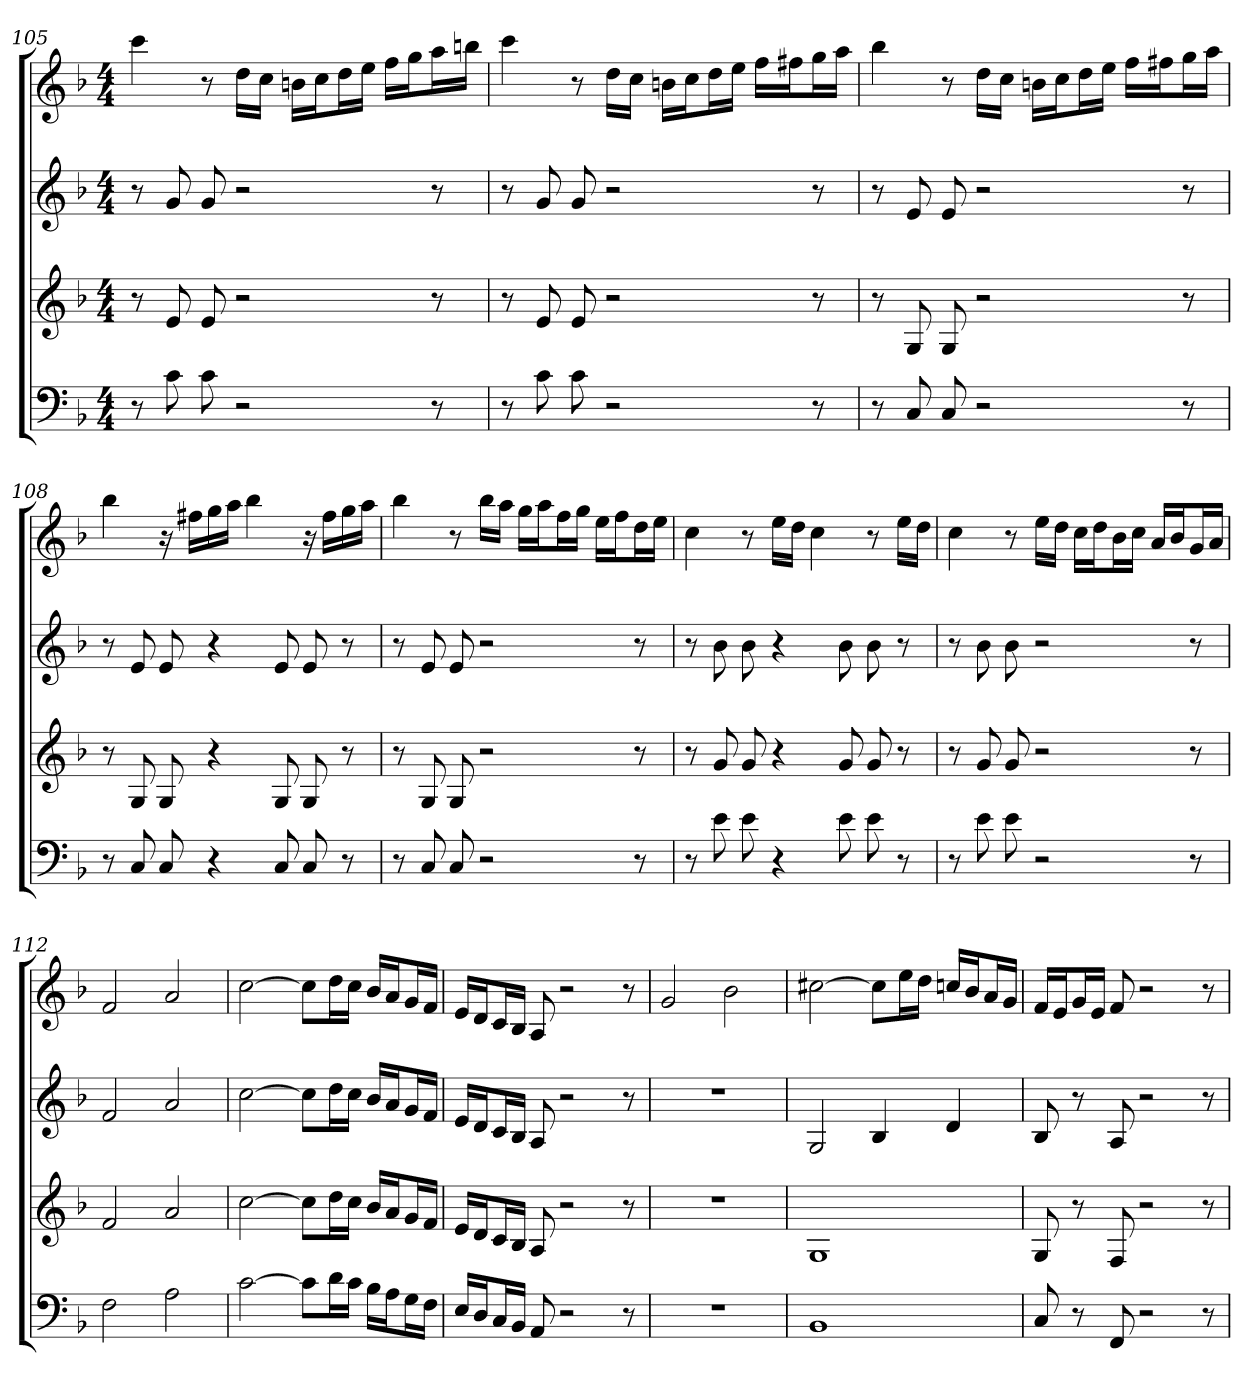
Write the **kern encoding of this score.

**kern	**kern	**kern	**kern
*part4	*part3	*part2	*part1
*staff4	*staff3	*staff2	*staff1
*k[b-]	*k[b-]	*k[b-]	*k[b-]
*F:	*F:	*F:	*F:
*M4/4	*M4/4	*M4/4	*M4/4
=105	=105	=105	=105
8r	8r	8r	4ccc
8c	8e	8g	.
8c	8e	8g	8r
2r	2r	2r	16ddLL
.	.	.	16ccJJ
.	.	.	16bnLL
.	.	.	16ccJ
.	.	.	16ddL
.	.	.	16eeJJ
.	.	.	16ffLL
.	.	.	16ggJ
8r	8r	8r	16aaL
.	.	.	16bbnJJ
=106	=106	=106	=106
8r	8r	8r	4ccc
8c	8e	8g	.
8c	8e	8g	8r
2r	2r	2r	16ddLL
.	.	.	16ccJJ
.	.	.	16bnLL
.	.	.	16ccJ
.	.	.	16ddL
.	.	.	16eeJJ
.	.	.	16ffLL
.	.	.	16ff#XJ
8r	8r	8r	16ggL
.	.	.	16aaJJ
=107	=107	=107	=107
8r	8r	8r	4bb-
8C	8G	8e	.
8C	8G	8e	8r
2r	2r	2r	16ddLL
.	.	.	16ccJJ
.	.	.	16bnLL
.	.	.	16ccJ
.	.	.	16ddL
.	.	.	16eeJJ
.	.	.	16ffLL
.	.	.	16ff#XJ
8r	8r	8r	16ggL
.	.	.	16aaJJ
=108	=108	=108	=108
8r	8r	8r	4bb-
8C	8G	8e	.
8C	8G	8e	16r
.	.	.	16ff#XLL
4r	4r	4r	16gg
.	.	.	16aaJJ
.	.	.	4bb-
8C	8G	8e	.
8C	8G	8e	16r
.	.	.	16ff#LL
8r	8r	8r	16gg
.	.	.	16aaJJ
=109	=109	=109	=109
8r	8r	8r	4bb-
8C	8G	8e	.
8C	8G	8e	8r
2r	2r	2r	16bb-LL
.	.	.	16aaJJ
.	.	.	16ggLL
.	.	.	16aaJ
.	.	.	16ffL
.	.	.	16ggJJ
.	.	.	16eeLL
.	.	.	16ffJ
8r	8r	8r	16ddL
.	.	.	16eeJJ
=110	=110	=110	=110
8r	8r	8r	4cc
8e	8g	8b-	.
8e	8g	8b-	8r
4r	4r	4r	16eeLL
.	.	.	16ddJJ
.	.	.	4cc
8e	8g	8b-	.
8e	8g	8b-	8r
8r	8r	8r	16eeLL
.	.	.	16ddJJ
=111	=111	=111	=111
8r	8r	8r	4cc
8e	8g	8b-	.
8e	8g	8b-	8r
2r	2r	2r	16eeLL
.	.	.	16ddJJ
.	.	.	16ccLL
.	.	.	16ddJ
.	.	.	16b-L
.	.	.	16ccJJ
.	.	.	16aLL
.	.	.	16b-J
8r	8r	8r	16gL
.	.	.	16aJJ
=112	=112	=112	=112
2F	2f	2f	2f
2A	2a	2a	2a
=113	=113	=113	=113
[2c	[2cc	[2cc	[2cc
8cL]	8ccL]	8ccL]	8ccL]
16dL	16ddL	16ddL	16ddL
16cJJ	16ccJJ	16ccJJ	16ccJJ
16B-LL	16b-LL	16b-LL	16b-LL
16AJ	16aJ	16aJ	16aJ
16GL	16gL	16gL	16gL
16FJJ	16fJJ	16fJJ	16fJJ
=114	=114	=114	=114
16ELL	16eLL	16eLL	16eLL
16DJ	16dJ	16dJ	16dJ
16CL	16cL	16cL	16cL
16BB-JJ	16B-JJ	16B-JJ	16B-JJ
8AA	8A	8A	8A
2r	2r	2r	2r
8r	8r	8r	8r
=115	=115	=115	=115
1r	1r	1r	2g
.	.	.	2b-
=116	=116	=116	=116
1BB-	1G	2G	[2cc#X
.	.	4B-	8cc#L]
.	.	.	16eeL
.	.	.	16ddJJ
.	.	4d	16ccnLL
.	.	.	16b-J
.	.	.	16aL
.	.	.	16gJJ
=117	=117	=117	=117
8C	8G	8B-	16fLL
.	.	.	16eJ
8r	8r	8r	16gL
.	.	.	16eJJ
8FF	8F	8A	8f
2r	2r	2r	2r
8r	8r	8r	8r
=	=	=	=
*-	*-	*-	*-
